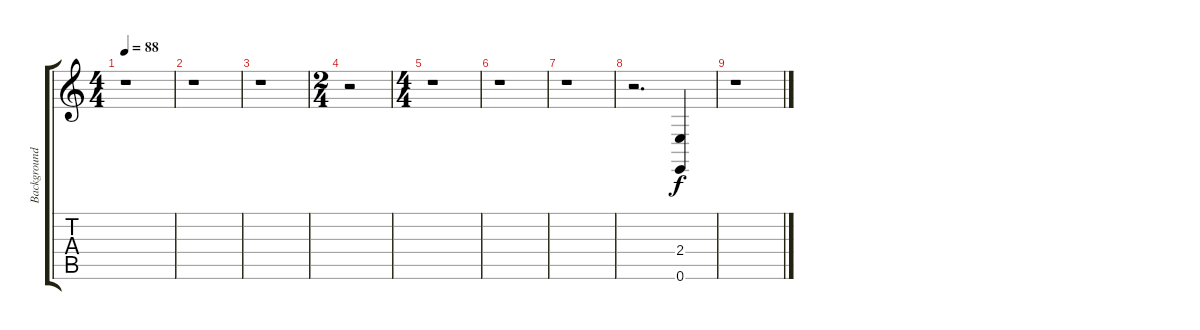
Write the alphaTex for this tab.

\track ("Background" "Background") {instrument applause}
\staff {score tabs}
\tuning (E4 B3 G3 D3 A2 E2) {hide}
\ts (4 4)
\tempo 88
\clef g2
\ks c
r.1{dy f} |
r.1 |
r.1 |
\ts (2 4)
r.2 |
\ts (4 4)
r.1 |
r.1 |
r.1 |
r.2{d} (2.4 0.6).4 |
r.1
